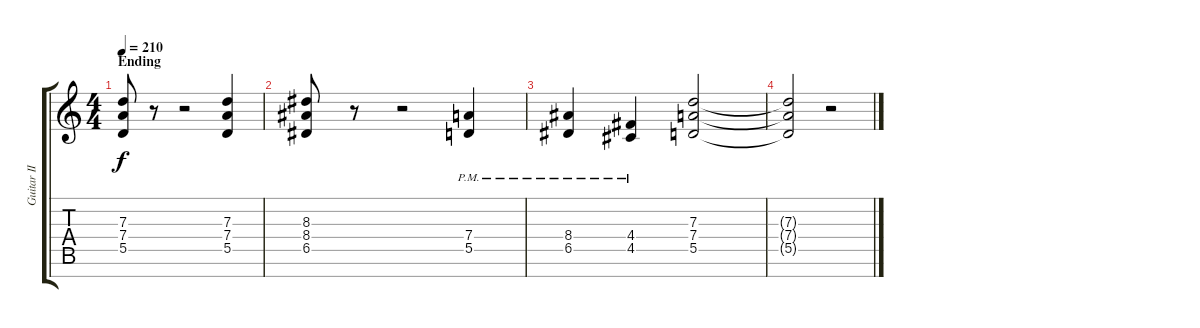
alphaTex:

\track ("Guitar II" "Guitar II") {instrument distortionguitar}
\staff {score tabs}
\tuning (E4 B3 G3 D3 A2 E2 B1) {hide}
\ts (4 4)
\section ("" "Ending")
\tempo 210
\clef g2
\ks c
(7.3 7.4 5.5).8{dy f} r.8 r.2 (7.3 7.4 5.5).4 |
(8.3 8.4 6.5).8 r.8 r.2 (7.4{pm} 5.5{pm}).4 |
(8.4{pm} 6.5{pm}).4 (4.4{pm} 4.5{pm}).4 (7.3 7.4 5.5).2 |
(7.3{t} 7.4{t} 5.5{t}).2 r.2
